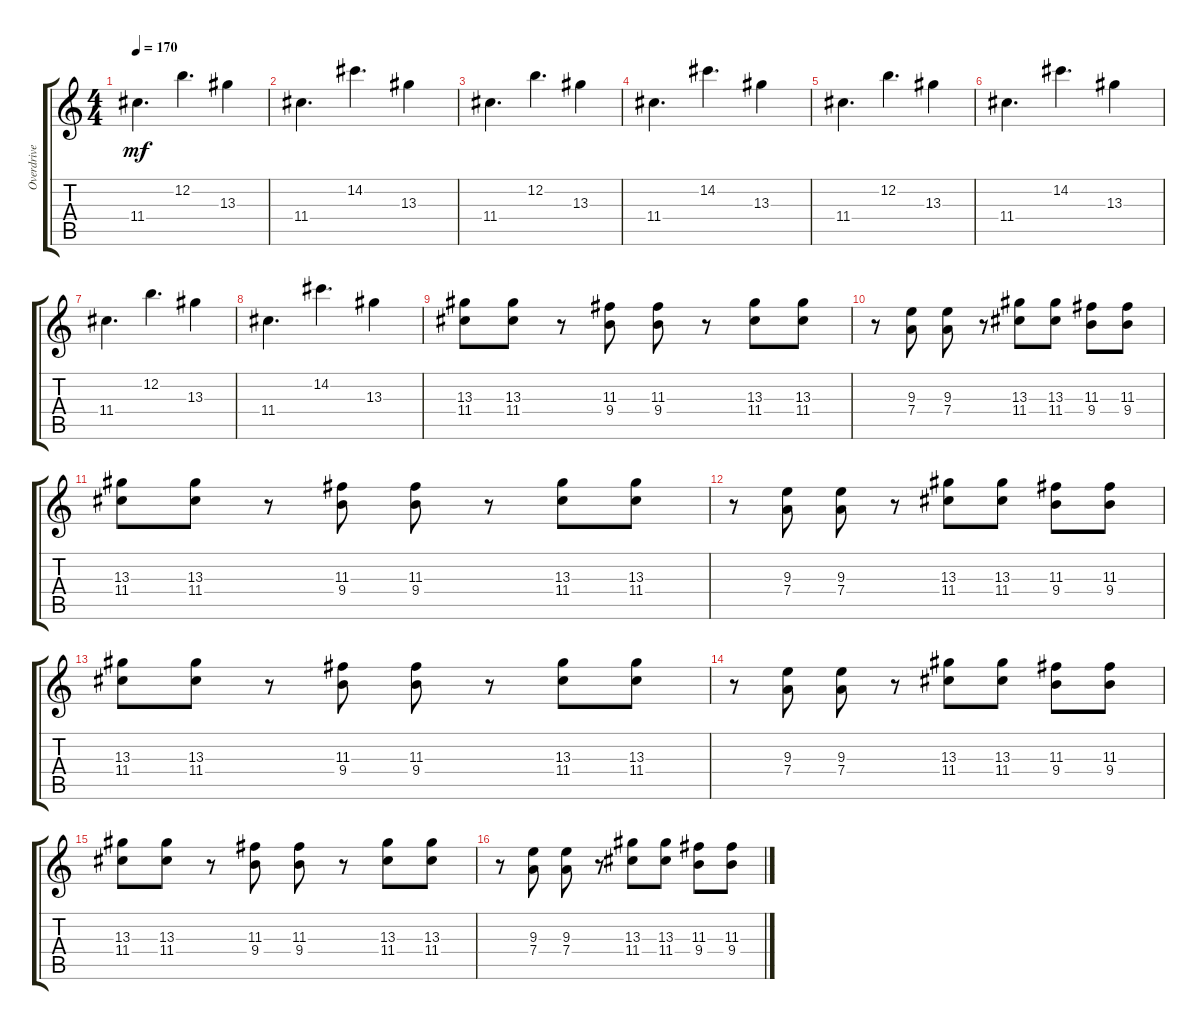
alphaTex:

\track ("Overdrive Guitar" "Overdrive ") {instrument overdrivenguitar}
\staff {score tabs}
\tuning (E4 B3 G3 D3 A2 E2) {hide}
\ts (4 4)
\tempo 170
\clef g2
\ks c
11.4.4{d dy mf} 12.2.4{d} 13.3.4 |
11.4.4{d} 14.2.4{d} 13.3.4 |
11.4.4{d} 12.2.4{d} 13.3.4 |
11.4.4{d} 14.2.4{d} 13.3.4 |
11.4.4{d} 12.2.4{d} 13.3.4 |
11.4.4{d} 14.2.4{d} 13.3.4 |
11.4.4{d} 12.2.4{d} 13.3.4 |
11.4.4{d} 14.2.4{d} 13.3.4 |
(13.3 11.4).8 (13.3 11.4).8 r.8 (11.3 9.4).8 (11.3 9.4).8 r.8 (13.3 11.4).8 (13.3 11.4).8 |
r.8 (9.3 7.4).8 (9.3 7.4).8 r.8 (13.3 11.4).8 (13.3 11.4).8 (11.3 9.4).8 (11.3 9.4).8 |
(13.3 11.4).8 (13.3 11.4).8 r.8 (11.3 9.4).8 (11.3 9.4).8 r.8 (13.3 11.4).8 (13.3 11.4).8 |
r.8 (9.3 7.4).8 (9.3 7.4).8 r.8 (13.3 11.4).8 (13.3 11.4).8 (11.3 9.4).8 (11.3 9.4).8 |
(13.3 11.4).8 (13.3 11.4).8 r.8 (11.3 9.4).8 (11.3 9.4).8 r.8 (13.3 11.4).8 (13.3 11.4).8 |
r.8 (9.3 7.4).8 (9.3 7.4).8 r.8 (13.3 11.4).8 (13.3 11.4).8 (11.3 9.4).8 (11.3 9.4).8 |
(13.3 11.4).8 (13.3 11.4).8 r.8 (11.3 9.4).8 (11.3 9.4).8 r.8 (13.3 11.4).8 (13.3 11.4).8 |
r.8 (9.3 7.4).8 (9.3 7.4).8 r.8 (13.3 11.4).8 (13.3 11.4).8 (11.3 9.4).8 (11.3 9.4).8
